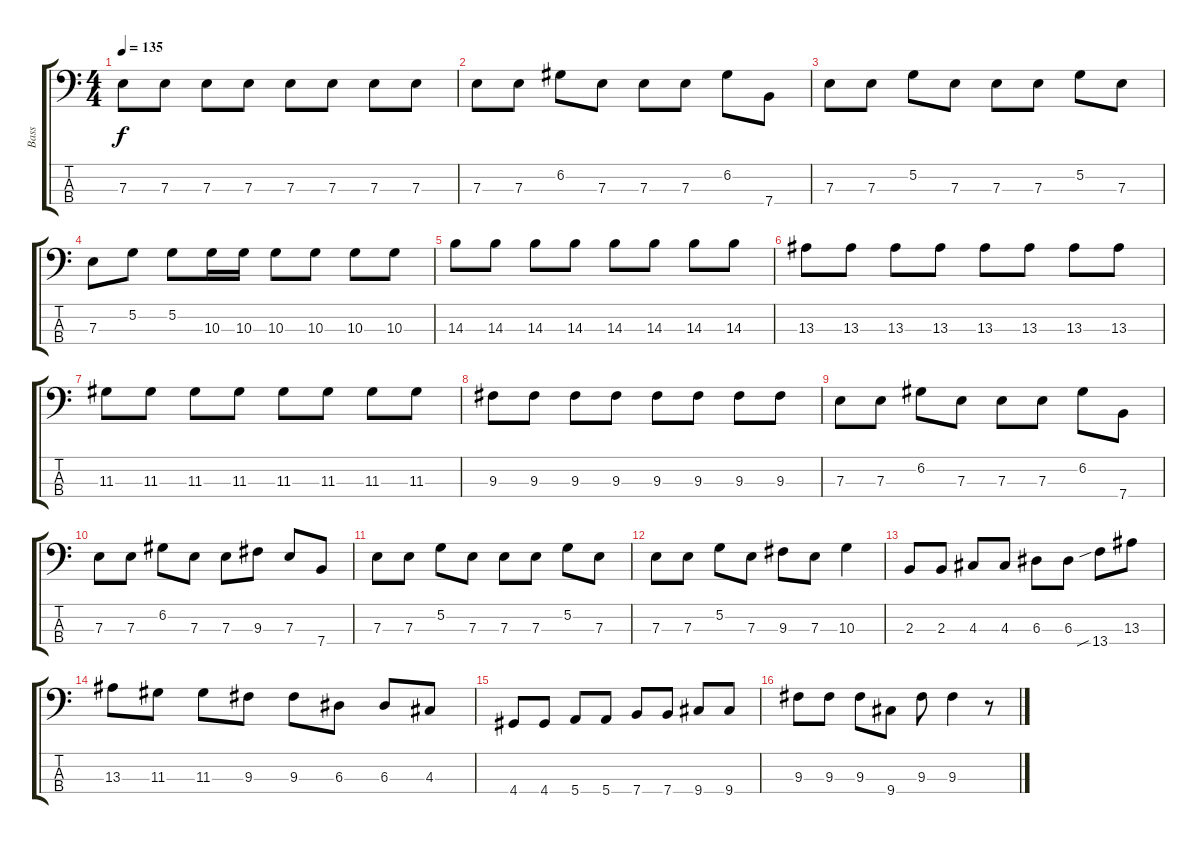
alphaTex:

\track ("Bass" "Bass") {instrument electricbassfinger}
\staff {score tabs}
\tuning (G2 D2 A1 E1) {hide}
\ts (4 4)
\tempo 135
\clef f4
\ks c
7.3.8{dy f} 7.3.8 7.3.8 7.3.8 7.3.8 7.3.8 7.3.8 7.3.8 |
7.3.8 7.3.8 6.2.8 7.3.8 7.3.8 7.3.8 6.2.8 7.4.8 |
7.3.8 7.3.8 5.2.8 7.3.8 7.3.8 7.3.8 5.2.8 7.3.8 |
7.3.8 5.2.8 5.2.8 10.3.16 10.3.16 10.3.8 10.3.8 10.3.8 10.3.8 |
14.3.8 14.3.8 14.3.8 14.3.8 14.3.8 14.3.8 14.3.8 14.3.8 |
13.3.8 13.3.8 13.3.8 13.3.8 13.3.8 13.3.8 13.3.8 13.3.8 |
11.3.8 11.3.8 11.3.8 11.3.8 11.3.8 11.3.8 11.3.8 11.3.8 |
9.3.8 9.3.8 9.3.8 9.3.8 9.3.8 9.3.8 9.3.8 9.3.8 |
7.3.8 7.3.8 6.2.8 7.3.8 7.3.8 7.3.8 6.2.8 7.4.8 |
7.3.8 7.3.8 6.2.8 7.3.8 7.3.8 9.3.8 7.3.8 7.4.8 |
7.3.8 7.3.8 5.2.8 7.3.8 7.3.8 7.3.8 5.2.8 7.3.8 |
7.3.8 7.3.8 5.2.8 7.3.8 9.3.8 7.3.8 10.3.4 |
2.3.8 2.3.8 4.3.8 4.3.8 6.3.8 6.3.8 13.4{sib}.8 13.3.8 |
13.3.8 11.3.8 11.3.8 9.3.8 9.3.8 6.3.8 6.3.8 4.3.8 |
4.4.8 4.4.8 5.4.8 5.4.8 7.4.8 7.4.8 9.4.8 9.4.8 |
9.3.8 9.3.8 9.3.8 9.4.8 9.3.8 9.3.4 r.8
